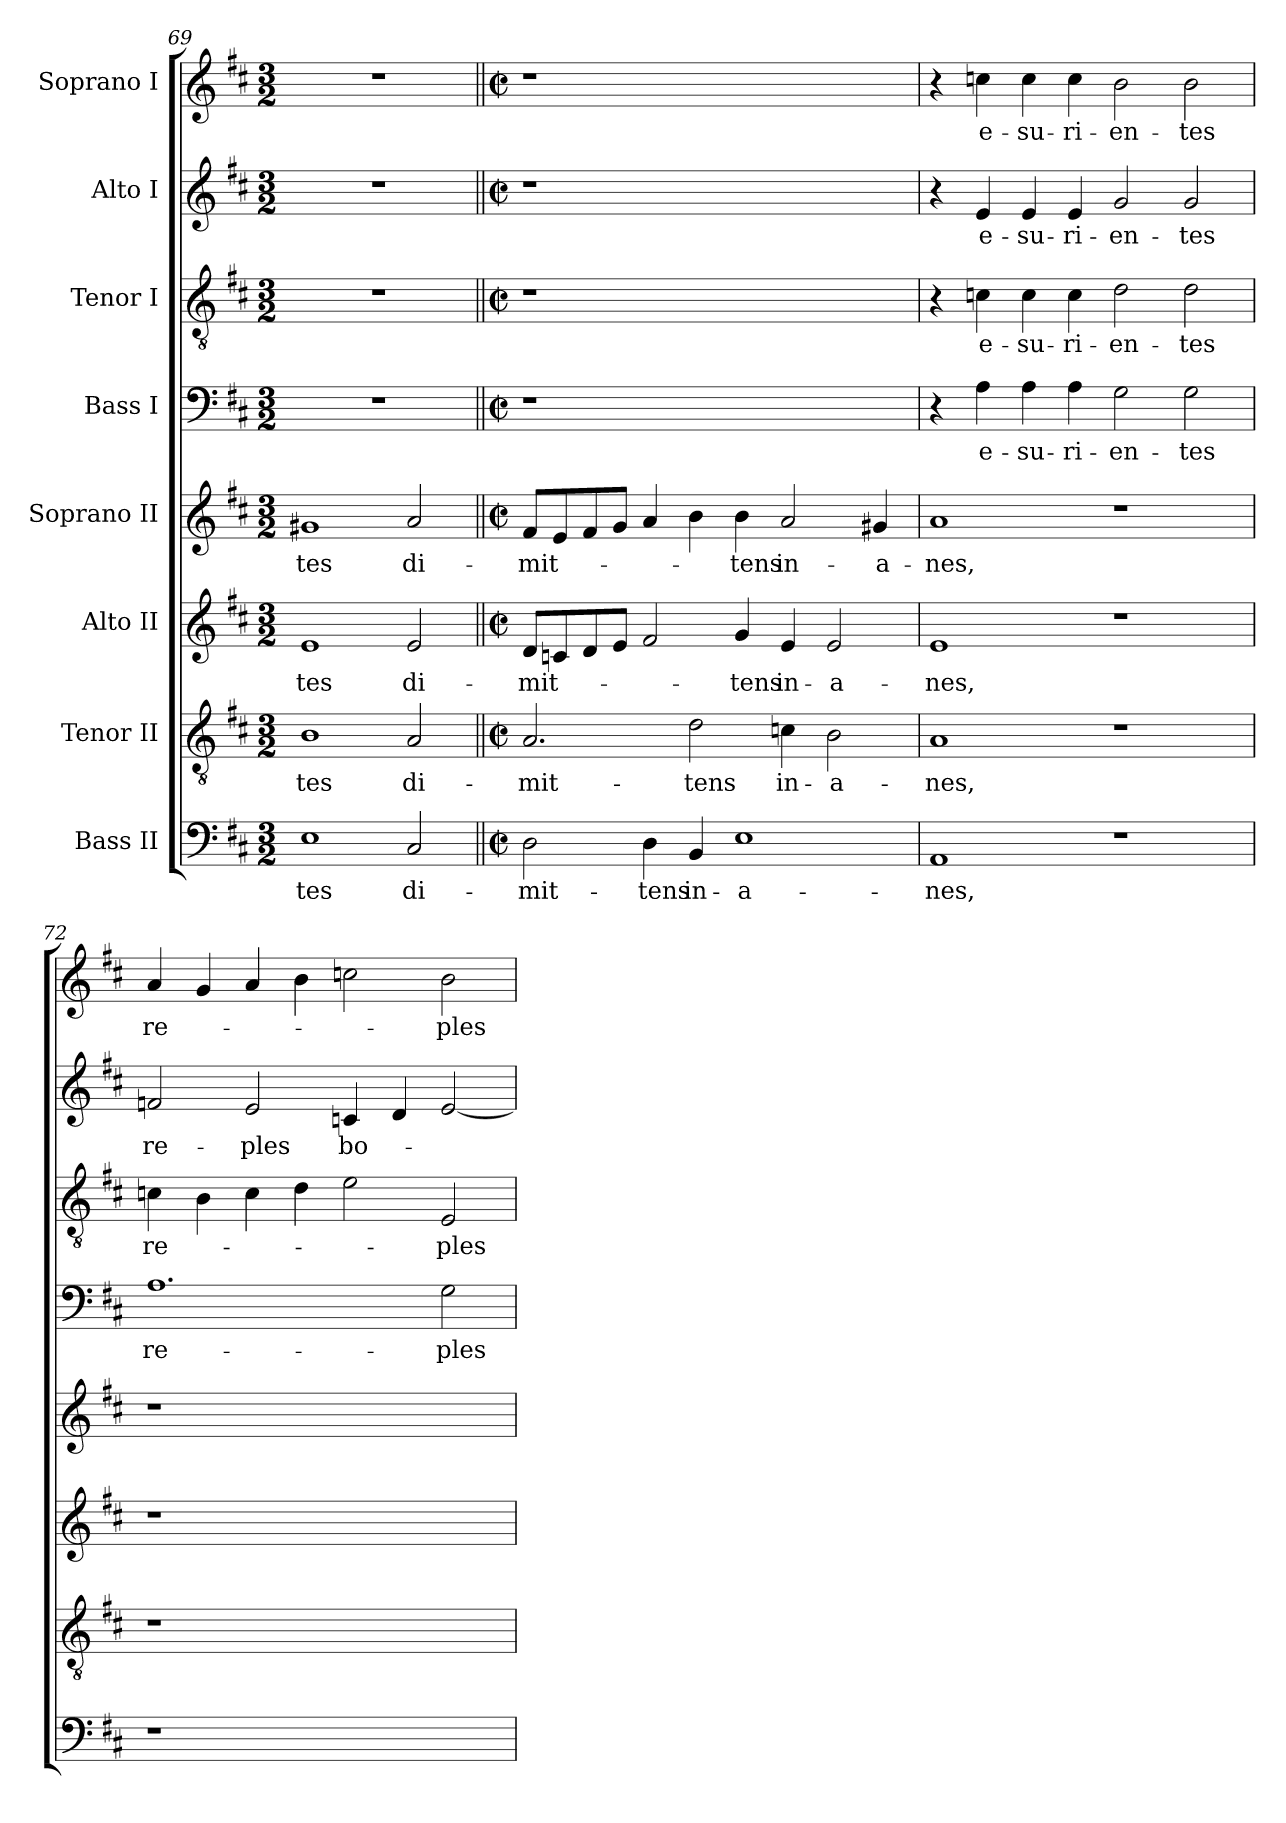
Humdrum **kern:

**kern	**text	**kern	**text	**kern	**text	**kern	**text	**kern	**text	**kern	**text	**kern	**text	**kern	**text
*part8	*part8	*part7	*part7	*part6	*part6	*part5	*part5	*part4	*part4	*part3	*part3	*part2	*part2	*part1	*part1
*staff8	*staff8	*staff7	*staff7	*staff6	*staff6	*staff5	*staff5	*staff4	*staff4	*staff3	*staff3	*staff2	*staff2	*staff1	*staff1
*I"Bass II	*	*I"Tenor II	*	*I"Alto II	*	*I"Soprano II	*	*I"Bass I	*	*I"Tenor I	*	*I"Alto I	*	*I"Soprano I	*
*clefF4	*	*clefGv2	*	*clefG2	*	*clefG2	*	*clefF4	*	*clefGv2	*	*clefG2	*	*clefG2	*
*k[f#c#]	*	*k[f#c#]	*	*k[f#c#]	*	*k[f#c#]	*	*k[f#c#]	*	*k[f#c#]	*	*k[f#c#]	*	*k[f#c#]	*
*D:	*	*D:	*	*D:	*	*D:	*	*D:	*	*D:	*	*D:	*	*D:	*
*M3/2	*	*M3/2	*	*M3/2	*	*M3/2	*	*M3/2	*	*M3/2	*	*M3/2	*	*M3/2	*
=69	=69	=69	=69	=69	=69	=69	=69	=69	=69	=69	=69	=69	=69	=69	=69
!	!LO:LY:b	!	!LO:LY:b	!	!LO:LY:b	!	!LO:LY:b	!LO:N:vis=1	!	!LO:N:vis=1	!	!LO:N:vis=1	!	!LO:N:vis=1	!
1E	-tes	1B	-tes	1e	-tes	1g#X	-tes	1.r	.	1.r	.	1.r	.	1.r	.
!	!LO:LY:b	!	!LO:LY:b	!	!LO:LY:b	!	!LO:LY:b	!	!	!	!	!	!	!	!
2C#/	di-	2A/	di-	2e/	di-	2a/	di-	.	.	.	.	.	.	.	.
=70||	=70||	=70||	=70||	=70||	=70||	=70||	=70||	=70||	=70||	=70||	=70||	=70||	=70||	=70||	=70||
*M2/2	*	*M2/2	*	*M2/2	*	*M2/2	*	*M2/2	*	*M2/2	*	*M2/2	*	*M2/2	*
*met(c|)	*	*met(c|)	*	*met(c|)	*	*met(c|)	*	*met(c|)	*	*met(c|)	*	*met(c|)	*	*met(c|)	*
!	!LO:LY:b	!	!LO:LY:b	!	!LO:LY:b	!	!LO:LY:b	!LO:N:vis=1	!	!LO:N:vis=1	!	!LO:N:vis=1	!	!LO:N:vis=1	!
2D\	-mit-	2.A/	-mit-	8d/L	-mit-	8f#/L	-mit-	1r	.	1r	.	1r	.	1r	.
.	.	.	.	8cn/	.	8e/	.	.	.	.	.	.	.	.	.
.	.	.	.	8d/	.	8f#/	.	.	.	.	.	.	.	.	.
.	.	.	.	8e/J	.	8g/J	.	.	.	.	.	.	.	.	.
!	!LO:LY:b	!	!	!	!	!	!	!	!	!	!	!	!	!	!
4D\	-tens	.	.	2f#/	.	4a/	.	.	.	.	.	.	.	.	.
!	!LO:LY:b	!	!LO:LY:b	!	!	!	!	!	!	!	!	!	!	!	!
4BB/	in-	2d\	-tens	.	.	4b\	.	.	.	.	.	.	.	.	.
!	!LO:LY:b	!	!	!	!LO:LY:b	!	!LO:LY:b	!	!	!	!	!	!	!	!
1E	-a-	.	.	4g/	-tens	4b\	-tens	1ryy	.	1ryy	.	1ryy	.	1ryy	.
!	!	!	!LO:LY:b	!	!LO:LY:b	!	!LO:LY:b	!	!	!	!	!	!	!	!
.	.	4cn\	in-	4e/	in-	2a/	in-	.	.	.	.	.	.	.	.
!	!	!	!LO:LY:b	!	!LO:LY:b	!	!	!	!	!	!	!	!	!	!
.	.	2B\	-a-	2e/	-a-	.	.	.	.	.	.	.	.	.	.
!	!	!	!	!	!	!	!LO:LY:b	!	!	!	!	!	!	!	!
.	.	.	.	.	.	4g#X/	-a-	.	.	.	.	.	.	.	.
!!LO:LB:g=z
=71	=71	=71	=71	=71	=71	=71	=71	=71	=71	=71	=71	=71	=71	=71	=71
!	!LO:LY:b	!	!LO:LY:b	!	!LO:LY:b	!	!LO:LY:b	!	!	!	!	!	!	!	!
1AA	-nes,	1A	-nes,	1e	-nes,	1a	-nes,	4r	.	4r	.	4r	.	4r	.
!	!	!	!	!	!	!	!	!	!LO:LY:b	!	!LO:LY:b	!	!LO:LY:b	!	!LO:LY:b
.	.	.	.	.	.	.	.	4A\	e-	4cn\	e-	4e/	e-	4ccn\	e-
!	!	!	!	!	!	!	!	!	!LO:LY:b	!	!LO:LY:b	!	!LO:LY:b	!	!LO:LY:b
.	.	.	.	.	.	.	.	4A\	-su-	4c\	-su-	4e/	-su-	4cc\	-su-
!	!	!	!	!	!	!	!	!	!LO:LY:b	!	!LO:LY:b	!	!LO:LY:b	!	!LO:LY:b
.	.	.	.	.	.	.	.	4A\	-ri-	4c\	-ri-	4e/	-ri-	4cc\	-ri-
!	!	!	!	!	!	!	!	!	!LO:LY:b	!	!LO:LY:b	!	!LO:LY:b	!	!LO:LY:b
1r	.	1r	.	1r	.	1r	.	2G\	-en-	2d\	-en-	2g/	-en-	2b\	-en-
!	!	!	!	!	!	!	!	!	!LO:LY:b	!	!LO:LY:b	!	!LO:LY:b	!	!LO:LY:b
.	.	.	.	.	.	.	.	2G\	-tes	2d\	-tes	2g/	-tes	2b\	-tes
=72	=72	=72	=72	=72	=72	=72	=72	=72	=72	=72	=72	=72	=72	=72	=72
!LO:N:vis=1	!	!LO:N:vis=1	!	!LO:N:vis=1	!	!LO:N:vis=1	!	!	!LO:LY:b	!	!LO:LY:b	!	!LO:LY:b	!	!LO:LY:b
1r	.	1r	.	1r	.	1r	.	1.A	re-	4cn\	re-	2fn/	re-	4a/	re-
.	.	.	.	.	.	.	.	.	.	4B\	.	.	.	4g/	.
!	!	!	!	!	!	!	!	!	!	!	!	!	!LO:LY:b	!	!
.	.	.	.	.	.	.	.	.	.	4c\	.	2e/	-ples	4a/	.
.	.	.	.	.	.	.	.	.	.	4d\	.	.	.	4b\	.
!	!	!	!	!	!	!	!	!	!	!	!	!	!LO:LY:b	!	!
1ryy	.	1ryy	.	1ryy	.	1ryy	.	.	.	2e\	.	4cn/	bo-	2ccn\	.
.	.	.	.	.	.	.	.	.	.	.	.	4d/	.	.	.
!	!	!	!	!	!	!	!	!	!LO:LY:b	!	!LO:LY:b	!	!	!	!LO:LY:b
.	.	.	.	.	.	.	.	2G\	-ples	2E/	-ples	[<2e/	.	2b\	-ples
=	=	=	=	=	=	=	=	=	=	=	=	=	=	=	=
*-	*-	*-	*-	*-	*-	*-	*-	*-	*-	*-	*-	*-	*-	*-	*-
